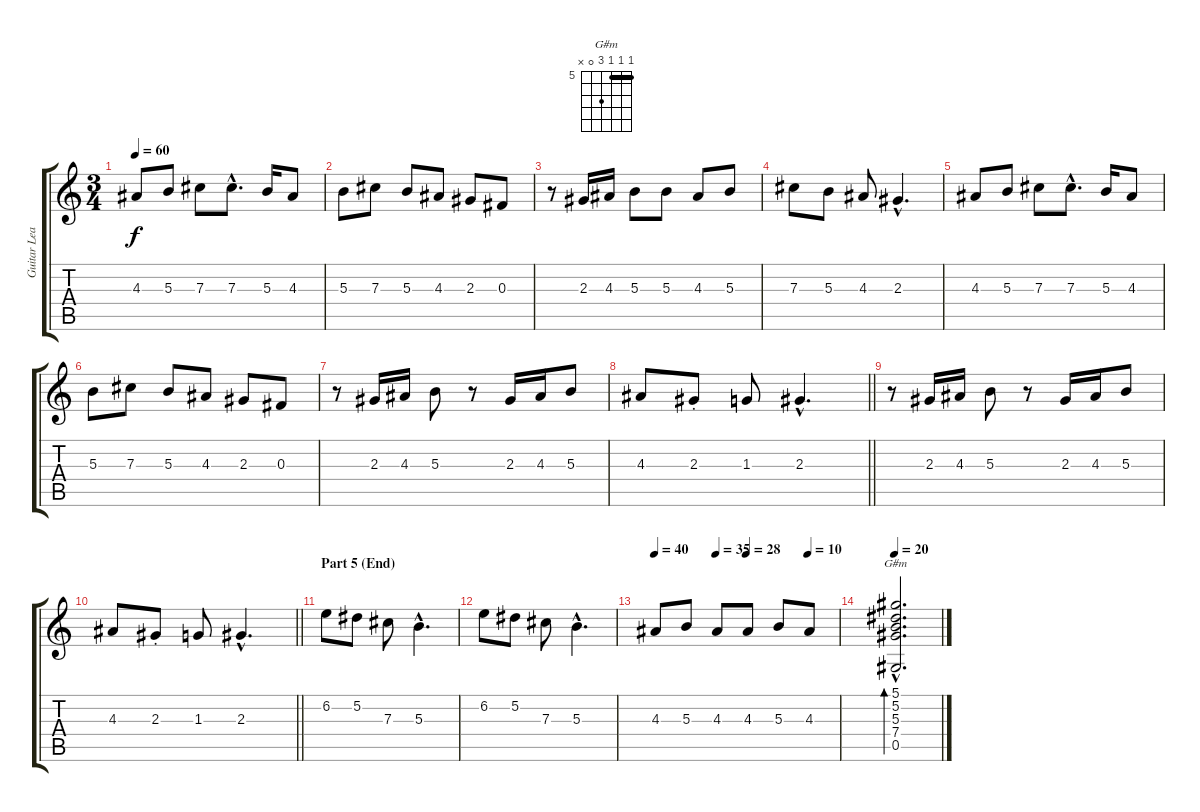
\track ("Guitar Lead 1" "Guitar Lea") {instrument acousticguitarnylon}
\staff {score tabs}
\tuning (Eb4 Bb3 Gb3 Db3 Ab2 Eb2) {hide}
\chord ("G#m" 5 5 5 7 0 x) {firstfret 5 barre 5}
\ts (3 4)
\tempo 60
\clef g2
\ks c
4.3.8{dy f} 5.3.8 7.3.8 7.3{hac}.8{d} 5.3.16 4.3.8 |
5.3.8 7.3.8 5.3.8 4.3.8 2.3.8 0.3.8 |
r.8 2.3.16 4.3.16 5.3.8 5.3.8 4.3.8 5.3.8 |
7.3.8 5.3.8 4.3.8 2.3{hac}.4{d} |
4.3.8 5.3.8 7.3.8 7.3{hac}.8{d} 5.3.16 4.3.8 |
5.3.8 7.3.8 5.3.8 4.3.8 2.3.8 0.3.8 |
r.8 2.3.16 4.3.16 5.3.8 r.8 2.3.16 4.3.16 5.3.8 |
\barLineRight lightlight
4.3.8 2.3{st}.8 1.3.8 2.3{hac}.4{d} |
r.8 2.3.16 4.3.16 5.3.8 r.8 2.3.16 4.3.16 5.3.8 |
\barLineRight lightlight
4.3.8 2.3{st}.8 1.3.8 2.3{hac}.4{d} |
\section ("" "Part 5 (End)")
6.2.8 5.2.8 7.3.8 5.3{hac}.4{d} |
6.2.8 5.2.8 7.3.8 5.3{hac}.4{d} |
\tempo 40
\tempo (35 0.3333333333333333)
\tempo (28 0.5)
\tempo (10 0.8333333333333334)
4.3.8 5.3.8 4.3.8 4.3.8 5.3.8 4.3.8 |
\tempo 20
(5.1{hac} 5.2{hac} 5.3{hac} 7.4{hac} 0.5{hac}).2{d bd 120 ch "G#m"}
